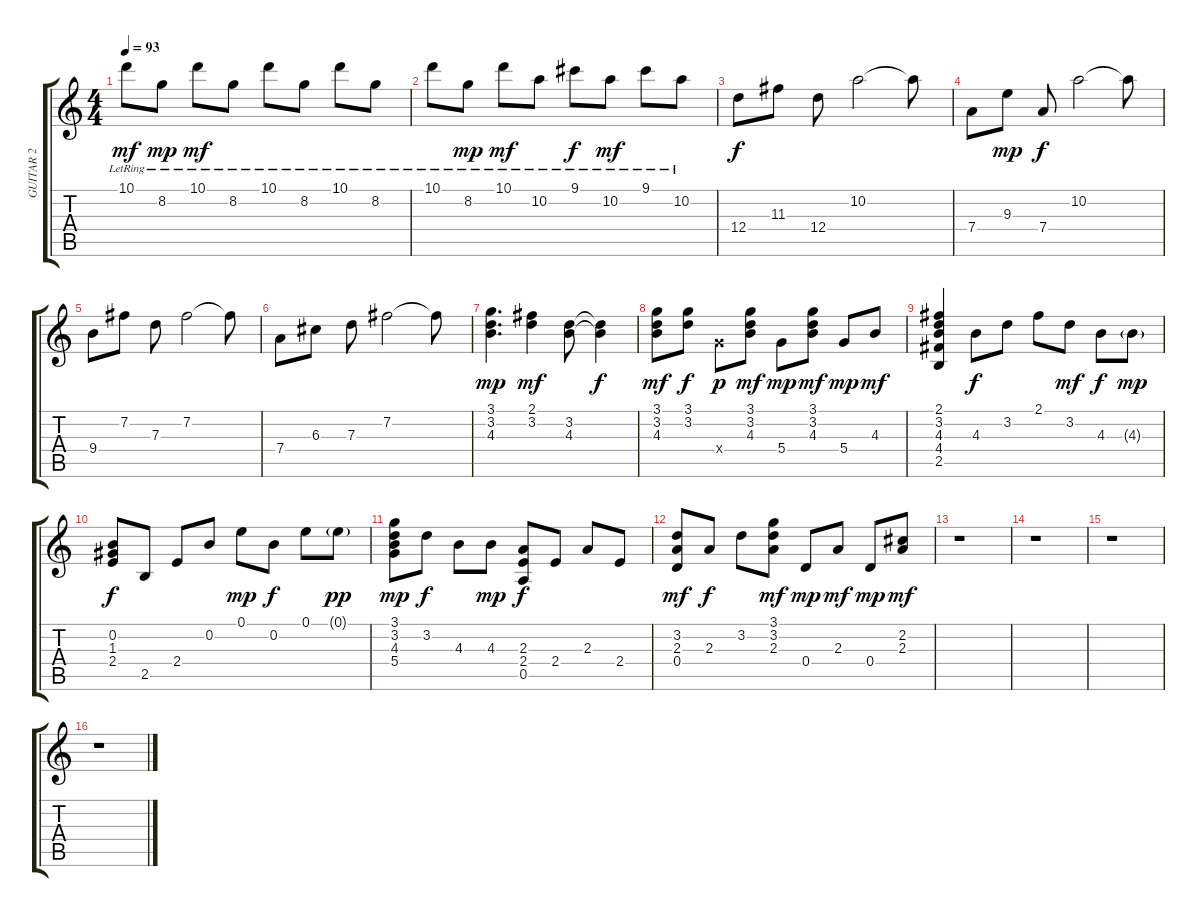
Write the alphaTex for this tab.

\track ("GUITAR 2" "GUITAR 2") {instrument electricguitarclean}
\staff {score tabs}
\tuning (E4 B3 G3 D3 A2 E2) {hide}
\ts (4 4)
\tempo 93
\clef g2
\ks c
10.1{lr}.8{dy mf} 8.2{lr}.8{dy mp} 10.1{lr}.8{dy mf} 8.2{lr}.8 10.1{lr}.8 8.2{lr}.8 10.1{lr}.8 8.2{lr}.8 |
10.1{lr}.8 8.2{lr}.8{dy mp} 10.1{lr}.8{dy mf} 10.2{lr}.8 9.1{lr}.8{dy f} 10.2{lr}.8{dy mf} 9.1{lr}.8 10.2{lr}.8 |
12.4.8{dy f} 11.3.8 12.4.8 10.2.2 10.2{t}.8 |
7.4.8 9.3.8{dy mp} 7.4.8{dy f} 10.2.2 10.2{t}.8 |
9.4.8 7.2.8 7.3.8 7.2.2 7.2{t}.8 |
7.4.8 6.3.8 7.3.8 7.2.2 7.2{t}.8 |
(3.1 3.2 4.3).4{d dy mp} (2.1 3.2).4{dy mf} (3.2 4.3).8 (3.2{t} 4.3{t}).4{dy f} |
(3.1 3.2 4.3).8{dy mf} (3.1 3.2).8{dy f} 5.4{x}.8{dy p} (3.1 3.2 4.3).8{dy mf} 5.4.8{dy mp} (3.1 3.2 4.3).8{dy mf} 5.4.8{dy mp} 4.3.8{dy mf} |
(2.1 3.2 4.3 4.4 2.5).4 4.3.8{dy f} 3.2.8 2.1.8 3.2.8{dy mf} 4.3.8{dy f} 4.3{g}.8{dy mp} |
(0.2 1.3 2.4).8{dy f} 2.5.8 2.4.8 0.2.8 0.1.8{dy mp} 0.2.8{dy f} 0.1.8 0.1{g}.8{dy pp} |
(3.1 3.2 4.3 5.4).8{dy mp} 3.2.8{dy f} 4.3.8 4.3.8{dy mp} (2.3 2.4 0.5).8{dy f} 2.4.8 2.3.8 2.4.8 |
(3.2 2.3 0.4).8{dy mf} 2.3.8{dy f} 3.2.8 (3.1 3.2 2.3).8{dy mf} 0.4.8{dy mp} 2.3.8{dy mf} 0.4.8{dy mp} (2.2 2.3).8{dy mf} |
r.1 |
r.1 |
r.1 |
r.1
